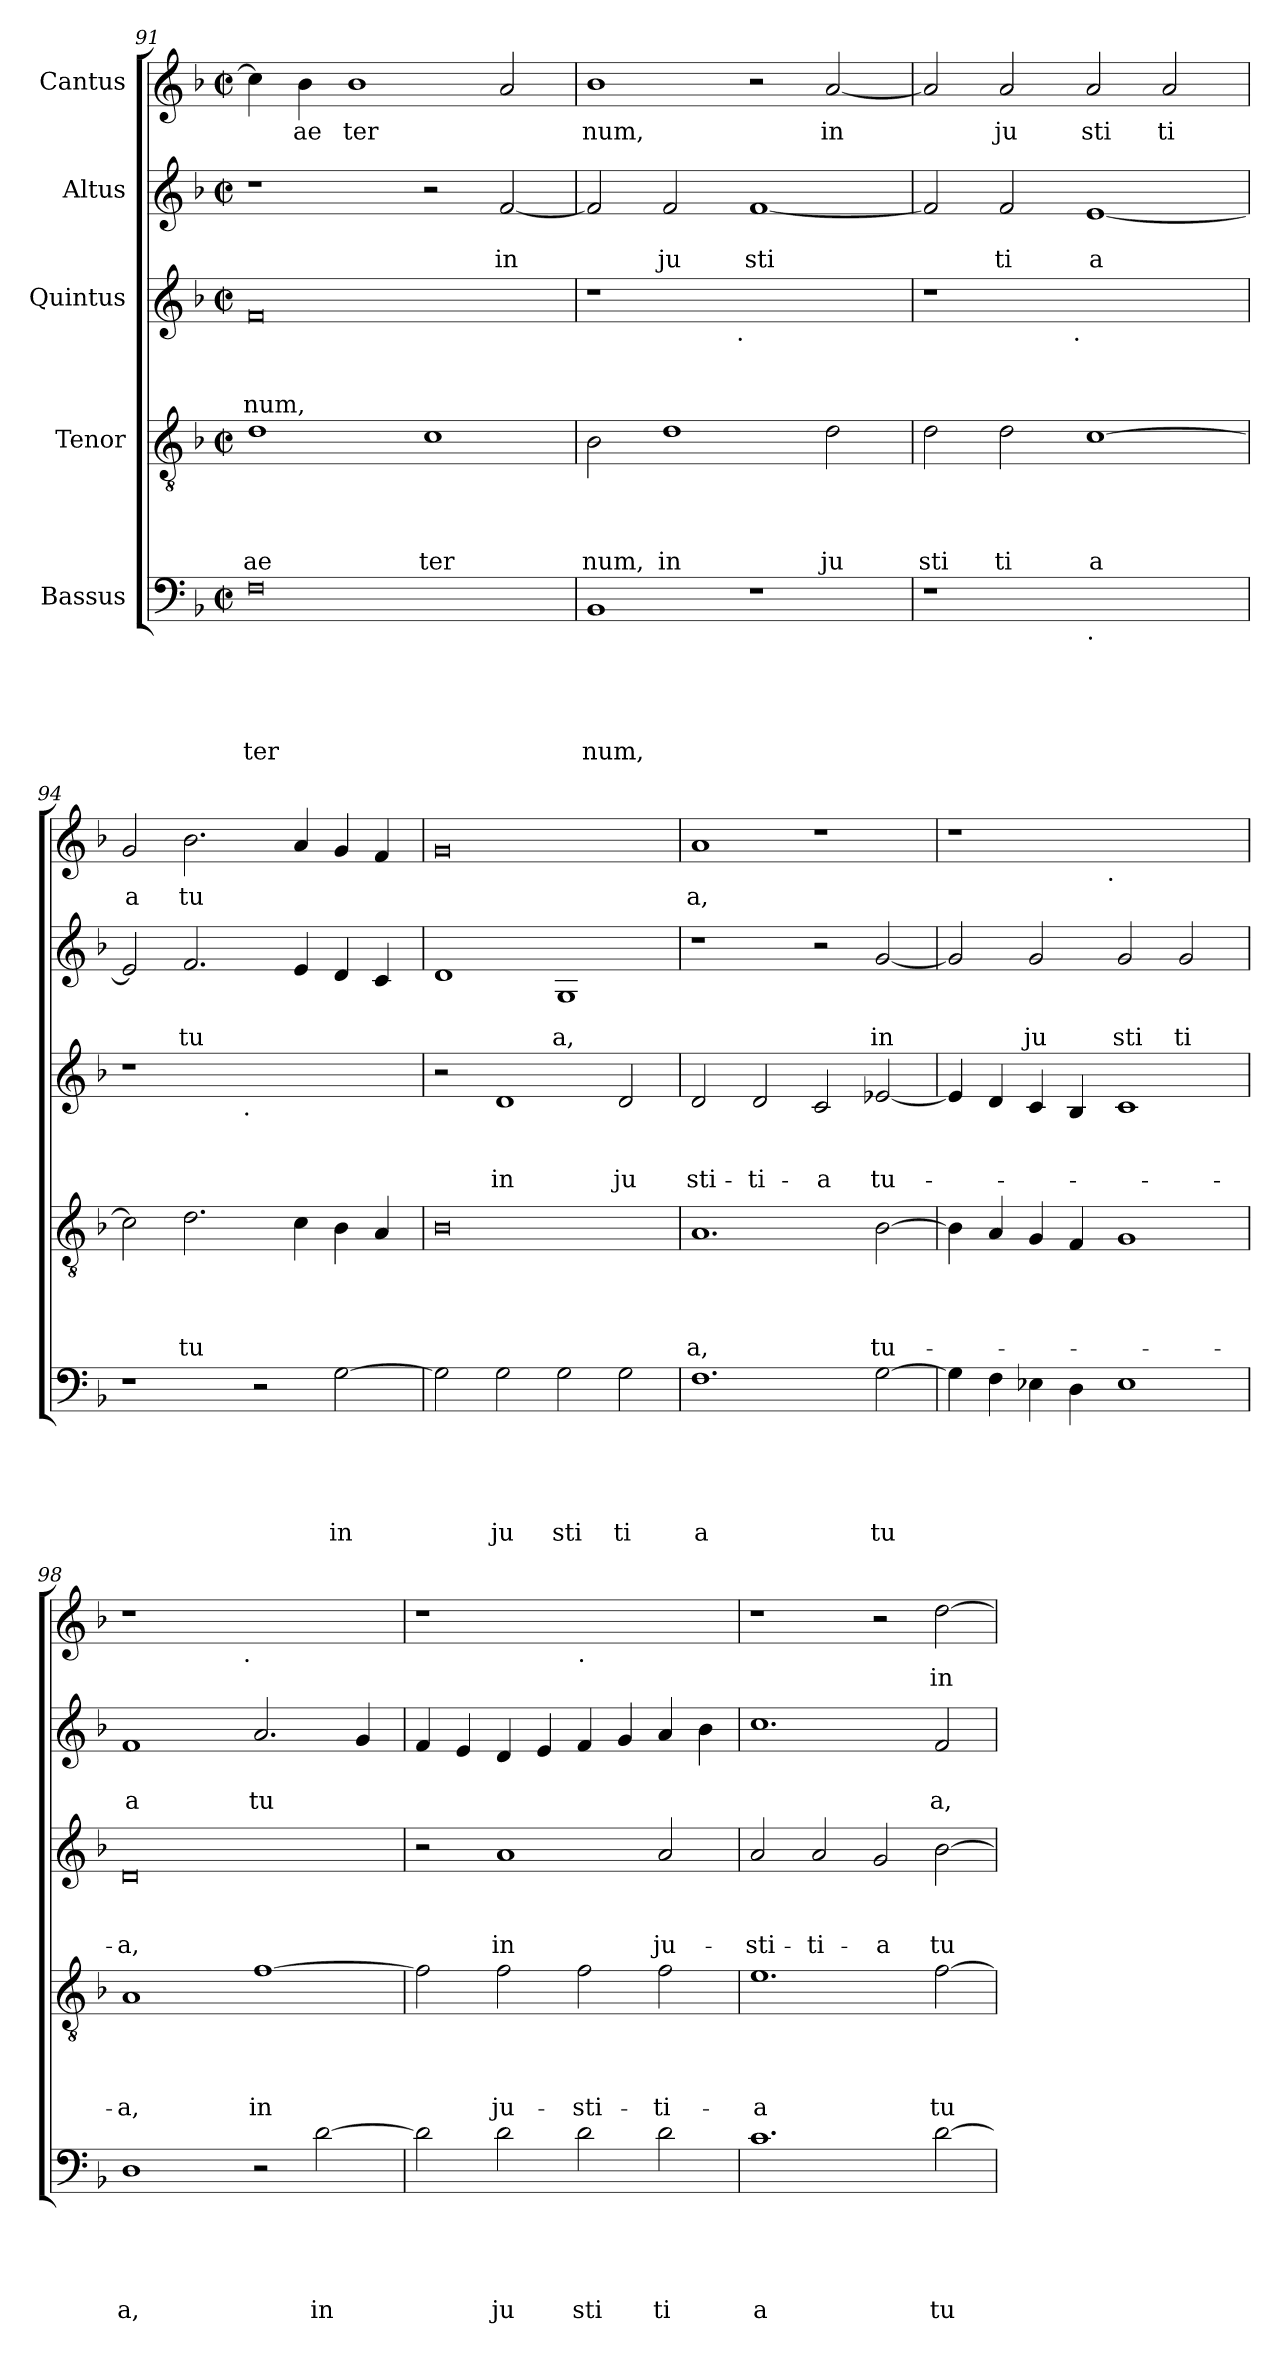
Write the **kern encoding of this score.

**kern	**text	**text	**text	**text	**text	**kern	**text	**text	**text	**text	**kern	**text	**text	**text	**kern	**text	**text	**kern	**text
*part5	*part5	*part5	*part5	*part5	*part5	*part4	*part4	*part4	*part4	*part4	*part3	*part3	*part3	*part3	*part2	*part2	*part2	*part1	*part1
*staff5	*staff5	*staff5	*staff5	*staff5	*staff5	*staff4	*staff4	*staff4	*staff4	*staff4	*staff3	*staff3	*staff3	*staff3	*staff2	*staff2	*staff2	*staff1	*staff1
*I"Bassus	*	*	*	*	*	*I"Tenor	*	*	*	*	*I"Quintus	*	*	*	*I"Altus	*	*	*I"Cantus	*
*clefF4	*	*	*	*	*	*clefGv2	*	*	*	*	*clefG2	*	*	*	*clefG2	*	*	*clefG2	*
*k[b-]	*	*	*	*	*	*k[b-]	*	*	*	*	*k[b-]	*	*	*	*k[b-]	*	*	*k[b-]	*
*F:	*	*	*	*	*	*F:	*	*	*	*	*F:	*	*	*	*F:	*	*	*F:	*
*M2/2	*	*	*	*	*	*M2/2	*	*	*	*	*M2/2	*	*	*	*M2/2	*	*	*M2/2	*
*met(c|)	*	*	*	*	*	*met(c|)	*	*	*	*	*met(c|)	*	*	*	*met(c|)	*	*	*met(c|)	*
=91	=91	=91	=91	=91	=91	=91	=91	=91	=91	=91	=91	=91	=91	=91	=91	=91	=91	=91	=91
!	!	!	!	!	!LO:LY:b	!	!	!	!	!LO:LY:b	!	!	!	!LO:LY:b	!	!	!	!	!
0F	.	.	.	.	ter	1d	.	.	.	ae	0f	.	.	num,	1r	.	.	4cc\]	.
!	!	!	!	!	!	!	!	!	!	!	!	!	!	!	!	!	!	!	!LO:LY:b
.	.	.	.	.	.	.	.	.	.	.	.	.	.	.	.	.	.	4b-\	ae
!	!	!	!	!	!	!	!	!	!	!	!	!	!	!	!	!	!	!	!LO:LY:b
.	.	.	.	.	.	.	.	.	.	.	.	.	.	.	.	.	.	1b-	ter
!	!	!	!	!	!	!	!	!	!	!LO:LY:b	!	!	!	!	!	!	!	!	!
.	.	.	.	.	.	1c	.	.	.	ter	.	.	.	.	2r	.	.	.	.
!	!	!	!	!	!	!	!	!	!	!	!	!	!	!	!	!	!LO:LY:b	!	!
.	.	.	.	.	.	.	.	.	.	.	.	.	.	.	[<2f/	.	in	2a/	.
=92	=92	=92	=92	=92	=92	=92	=92	=92	=92	=92	=92	=92	=92	=92	=92	=92	=92	=92	=92
!	!	!	!	!	!LO:LY:b	!	!	!	!	!LO:LY:b	!	!	!	!	!	!	!	!	!LO:LY:b
*	*	*	*	*	*	*	*	*	*	*	*^	*	*	*	*	*	*	*	*
1BB-	.	.	.	.	num,	2B-\	.	.	.	num,	1r	2ryy	.	.	.	2f/]	.	.	1b-	num,
!	!	!	!	!	!	!	!	!	!	!LO:LY:b	!	!	!	!	!	!	!	!LO:LY:b	!	!
.	.	.	.	.	.	1d	.	.	.	in	.	4...ryy	.	.	.	2f/	.	ju	.	.
!	!	!	!	!	!	!	!	!	!	!	!	!LO:TX:b:t=.	!	!	!	!	!	!	!	!
.	.	.	.	.	.	.	.	.	.	.	.	1ryy	.	.	.	.	.	.	.	.
!	!	!	!	!	!	!	!	!	!	!	!	!	!	!	!	!	!	!LO:LY:b	!	!
1r	.	.	.	.	.	.	.	.	.	.	1ryy	.	.	.	.	[<1f	.	sti	2r	.
!	!	!	!	!	!	!	!	!	!	!LO:LY:b	!	!	!	!	!	!	!	!	!	!LO:LY:b
.	.	.	.	.	.	2d\	.	.	.	ju	.	.	.	.	.	.	.	.	[<2a/	in
.	.	.	.	.	.	.	.	.	.	.	.	32ryy	.	.	.	.	.	.	.	.
=93	=93	=93	=93	=93	=93	=93	=93	=93	=93	=93	=93	=93	=93	=93	=93	=93	=93	=93	=93	=93
!	!	!	!	!	!	!	!	!	!	!LO:LY:b	!	!	!	!	!	!	!	!	!	!
1r	.	.	.	.	.	2d\	.	.	.	sti	1r	2ryy	.	.	.	2f/]	.	.	2a/]	.
!	!	!	!	!	!	!	!	!	!	!LO:LY:b	!	!	!	!	!	!	!	!LO:LY:b	!	!LO:LY:b
.	.	.	.	.	.	2d\	.	.	.	ti	.	4...ryy	.	.	.	2f/	.	ti	2a/	ju
!	!	!	!	!	!	!	!	!	!	!	!	!LO:TX:b:t=.	!	!	!	!	!	!	!	!
.	.	.	.	.	.	.	.	.	.	.	.	1ryy	.	.	.	.	.	.	.	.
!LO:TX:b:t=.	!	!	!	!	!	!	!	!	!	!	!	!	!	!	!	!	!	!	!	!
!	!	!	!	!	!	!	!	!	!	!LO:LY:b:rj	!	!	!	!	!	!	!	!LO:LY:b:rj	!	!LO:LY:b
1ryy	.	.	.	.	.	[>1c	.	.	.	a	1ryy	.	.	.	.	[<1e	.	a	2a/	sti
!	!	!	!	!	!	!	!	!	!	!	!	!	!	!	!	!	!	!	!	!LO:LY:b
.	.	.	.	.	.	.	.	.	.	.	.	.	.	.	.	.	.	.	2a/	ti
.	.	.	.	.	.	.	.	.	.	.	.	32ryy	.	.	.	.	.	.	.	.
=94	=94	=94	=94	=94	=94	=94	=94	=94	=94	=94	=94	=94	=94	=94	=94	=94	=94	=94	=94	=94
!	!	!	!	!	!	!	!	!	!	!	!	!	!	!	!	!	!	!	!	!LO:LY:b
1r	.	.	.	.	.	2c\]	.	.	.	.	1r	2ryy	.	.	.	2e/]	.	.	2g/	a
!	!	!	!	!	!	!	!	!	!	!LO:LY:b	!	!	!	!	!	!	!	!LO:LY:b	!	!LO:LY:b
.	.	.	.	.	.	2.d\	.	.	.	tu	.	4...ryy	.	.	.	2.f/	.	tu	2.b-\	tu
!	!	!	!	!	!	!	!	!	!	!	!	!LO:TX:b:t=.	!	!	!	!	!	!	!	!
.	.	.	.	.	.	.	.	.	.	.	.	1ryy	.	.	.	.	.	.	.	.
2r	.	.	.	.	.	.	.	.	.	.	1ryy	.	.	.	.	.	.	.	.	.
.	.	.	.	.	.	4c\	.	.	.	.	.	.	.	.	.	4e/	.	.	4a/	.
!	!	!	!	!	!LO:LY:b	!	!	!	!	!	!	!	!	!	!	!	!	!	!	!
[>2G\	.	.	.	.	in	4B-\	.	.	.	.	.	.	.	.	.	4d/	.	.	4g/	.
.	.	.	.	.	.	4A/	.	.	.	.	.	.	.	.	.	4c/	.	.	4f/	.
.	.	.	.	.	.	.	.	.	.	.	.	32ryy	.	.	.	.	.	.	.	.
*	*	*	*	*	*	*	*	*	*	*	*v	*v	*	*	*	*	*	*	*	*
=95	=95	=95	=95	=95	=95	=95	=95	=95	=95	=95	=95	=95	=95	=95	=95	=95	=95	=95	=95
2G\]	.	.	.	.	.	0B-	.	.	.	.	2r	.	.	.	1d	.	.	0g	.
!	!	!	!	!	!LO:LY:b	!	!	!	!	!	!	!	!	!LO:LY:b	!	!	!	!	!
2G\	.	.	.	.	ju	.	.	.	.	.	1d	.	.	in	.	.	.	.	.
!	!	!	!	!	!LO:LY:b	!	!	!	!	!	!	!	!	!	!	!	!LO:LY:b	!	!
2G\	.	.	.	.	sti	.	.	.	.	.	.	.	.	.	1G	.	a,	.	.
!	!	!	!	!	!LO:LY:b	!	!	!	!	!	!	!	!	!LO:LY:b	!	!	!	!	!
2G\	.	.	.	.	ti	.	.	.	.	.	2d/	.	.	ju	.	.	.	.	.
!!LO:PB:g=z
=96	=96	=96	=96	=96	=96	=96	=96	=96	=96	=96	=96	=96	=96	=96	=96	=96	=96	=96	=96
!	!	!	!	!	!LO:LY:b	!	!	!	!	!LO:LY:b	!	!	!	!LO:LY:b	!	!	!	!	!LO:LY:b
1.F	.	.	.	.	a	1.A	.	.	.	a,	2d/	.	.	sti-	1r	.	.	1a	a,
!	!	!	!	!	!	!	!	!	!	!	!	!	!	!LO:LY:b	!	!	!	!	!
.	.	.	.	.	.	.	.	.	.	.	2d/	.	.	-ti-	.	.	.	.	.
!	!	!	!	!	!	!	!	!	!	!	!	!	!	!LO:LY:b	!	!	!	!	!
.	.	.	.	.	.	.	.	.	.	.	2c/	.	.	-a	2r	.	.	1r	.
!	!	!	!	!	!LO:LY:b	!	!	!	!	!LO:LY:b	!	!	!	!LO:LY:b	!	!	!LO:LY:b	!	!
[>2G\	.	.	.	.	tu	[>2B-\	.	.	.	tu-	[<2e-X/	.	.	tu-	[<2g/	.	in	.	.
=97	=97	=97	=97	=97	=97	=97	=97	=97	=97	=97	=97	=97	=97	=97	=97	=97	=97	=97	=97
*	*	*	*	*	*	*	*	*	*	*	*	*	*	*	*	*	*	*^	*
4G\]	.	.	.	.	.	4B-\]	.	.	.	.	4e-/]	.	.	.	2g/]	.	.	1r	2ryy	.
4F\	.	.	.	.	.	4A/	.	.	.	.	4d/	.	.	.	.	.	.	.	.	.
!	!	!	!	!	!	!	!	!	!	!	!	!	!	!	!	!	!LO:LY:b	!	!	!
4E-X\	.	.	.	.	.	4G/	.	.	.	.	4c/	.	.	.	2g/	.	ju	.	4...ryy	.
4D\	.	.	.	.	.	4F/	.	.	.	.	4B-/	.	.	.	.	.	.	.	.	.
!	!	!	!	!	!	!	!	!	!	!	!	!	!	!	!	!	!	!	!LO:TX:b:t=.	!
.	.	.	.	.	.	.	.	.	.	.	.	.	.	.	.	.	.	.	1ryy	.
!	!	!	!	!	!	!	!	!	!	!	!	!	!	!	!	!	!LO:LY:b	!	!	!
1E-	.	.	.	.	.	1G	.	.	.	.	1c	.	.	.	2g/	.	sti	1ryy	.	.
!	!	!	!	!	!	!	!	!	!	!	!	!	!	!	!	!	!LO:LY:b	!	!	!
.	.	.	.	.	.	.	.	.	.	.	.	.	.	.	2g/	.	ti	.	.	.
.	.	.	.	.	.	.	.	.	.	.	.	.	.	.	.	.	.	.	32ryy	.
=98	=98	=98	=98	=98	=98	=98	=98	=98	=98	=98	=98	=98	=98	=98	=98	=98	=98	=98	=98	=98
!	!	!	!	!	!LO:LY:b	!	!	!	!	!LO:LY:b	!	!	!	!LO:LY:b	!	!	!LO:LY:b	!	!	!
1D	.	.	.	.	a,	1A	.	.	.	-a,	0d	.	.	-a,	1f	.	a	1r	2ryy	.
.	.	.	.	.	.	.	.	.	.	.	.	.	.	.	.	.	.	.	4...ryy	.
!	!	!	!	!	!	!	!	!	!	!	!	!	!	!	!	!	!	!	!LO:TX:b:t=.	!
.	.	.	.	.	.	.	.	.	.	.	.	.	.	.	.	.	.	.	1ryy	.
!	!	!	!	!	!	!	!	!	!	!LO:LY:b	!	!	!	!	!	!	!LO:LY:b	!	!	!
2r	.	.	.	.	.	[>1f	.	.	.	in	.	.	.	.	2.a/	.	tu	1ryy	.	.
!	!	!	!	!	!LO:LY:b	!	!	!	!	!	!	!	!	!	!	!	!	!	!	!
[>2d\	.	.	.	.	in	.	.	.	.	.	.	.	.	.	.	.	.	.	.	.
.	.	.	.	.	.	.	.	.	.	.	.	.	.	.	4g/	.	.	.	.	.
.	.	.	.	.	.	.	.	.	.	.	.	.	.	.	.	.	.	.	32ryy	.
*	*	*	*	*	*	*	*	*	*	*	*	*	*	*	*	*	*	*v	*v	*
=99	=99	=99	=99	=99	=99	=99	=99	=99	=99	=99	=99	=99	=99	=99	=99	=99	=99	=99	=99
2d\]	.	.	.	.	.	2f\]	.	.	.	.	2r	.	.	.	4f/	.	.	1r	.
.	.	.	.	.	.	.	.	.	.	.	.	.	.	.	4e/	.	.	.	.
!	!	!	!	!	!LO:LY:b	!	!	!	!	!LO:LY:b	!	!	!	!LO:LY:b	!	!	!	!	!
2d\	.	.	.	.	ju	2f\	.	.	.	ju-	1a	.	.	in	4d/	.	.	.	.
.	.	.	.	.	.	.	.	.	.	.	.	.	.	.	4e/	.	.	.	.
!	!	!	!	!	!	!	!	!	!	!	!	!	!	!	!	!	!	!LO:TX:b:t=.	!
!	!	!	!	!	!LO:LY:b	!	!	!	!	!LO:LY:b	!	!	!	!	!	!	!	!	!
2d\	.	.	.	.	sti	2f\	.	.	.	-sti-	.	.	.	.	4f/	.	.	1ryy	.
.	.	.	.	.	.	.	.	.	.	.	.	.	.	.	4g/	.	.	.	.
!	!	!	!	!	!LO:LY:b	!	!	!	!	!LO:LY:b	!	!	!	!LO:LY:b	!	!	!	!	!
2d\	.	.	.	.	ti	2f\	.	.	.	-ti-	2a/	.	.	ju-	4a/	.	.	.	.
.	.	.	.	.	.	.	.	.	.	.	.	.	.	.	4b-\	.	.	.	.
=100	=100	=100	=100	=100	=100	=100	=100	=100	=100	=100	=100	=100	=100	=100	=100	=100	=100	=100	=100
!	!	!	!	!	!LO:LY:b	!	!	!	!	!LO:LY:b	!	!	!	!LO:LY:b	!	!	!	!	!
1.c	.	.	.	.	a	1.e	.	.	.	-a	2a/	.	.	-sti-	1.cc	.	.	1r	.
!	!	!	!	!	!	!	!	!	!	!	!	!	!	!LO:LY:b	!	!	!	!	!
.	.	.	.	.	.	.	.	.	.	.	2a/	.	.	-ti-	.	.	.	.	.
!	!	!	!	!	!	!	!	!	!	!	!	!	!	!LO:LY:b	!	!	!	!	!
.	.	.	.	.	.	.	.	.	.	.	2g/	.	.	-a	.	.	.	2r	.
!	!	!	!	!	!LO:LY:b	!	!	!	!	!LO:LY:b	!	!	!	!LO:LY:b	!	!	!LO:LY:b	!	!LO:LY:b
[>2d\	.	.	.	.	tu	[>2f\	.	.	.	tu-	[>2b-\	.	.	tu-	2f/	.	a,	[>2dd\	in
=	=	=	=	=	=	=	=	=	=	=	=	=	=	=	=	=	=	=	=
*-	*-	*-	*-	*-	*-	*-	*-	*-	*-	*-	*-	*-	*-	*-	*-	*-	*-	*-	*-
